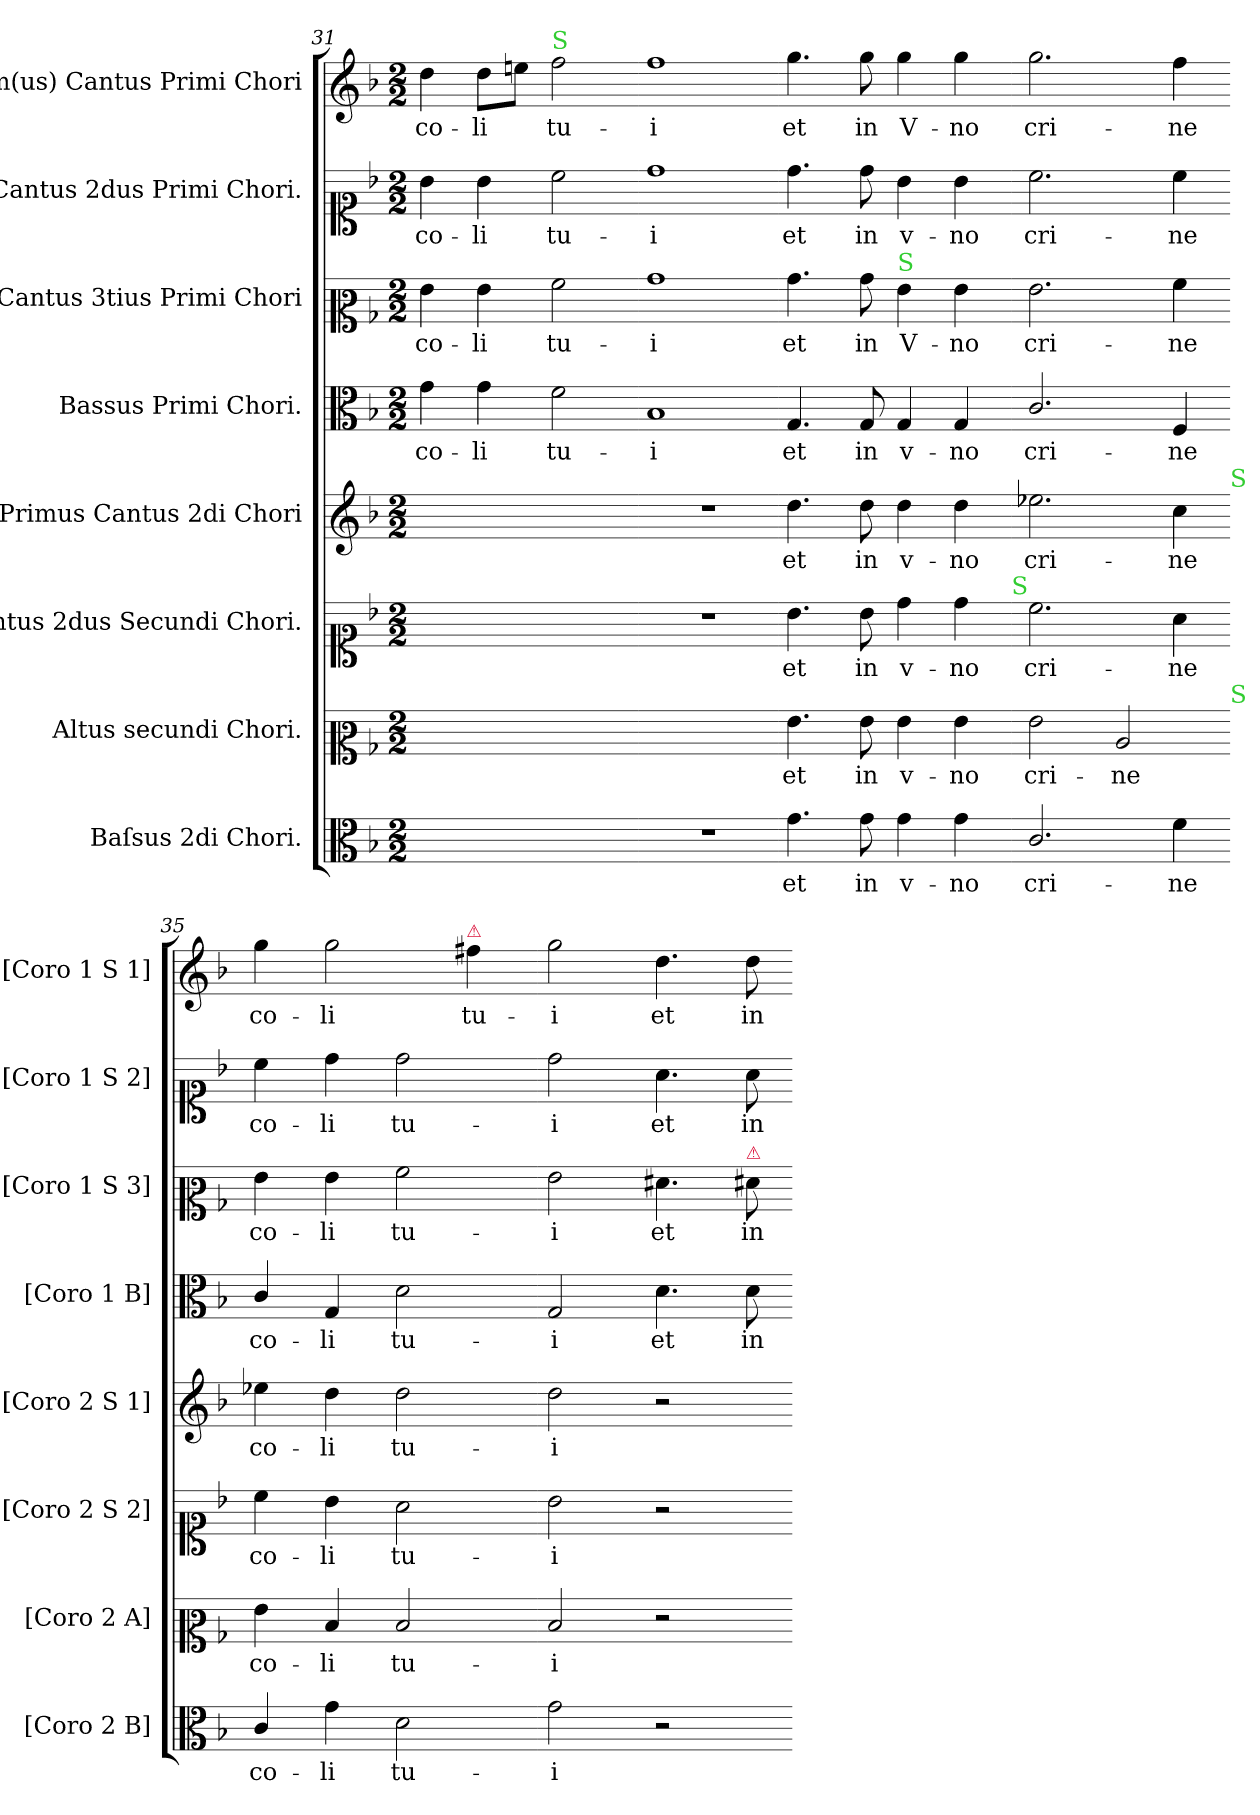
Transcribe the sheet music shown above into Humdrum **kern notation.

**kern	**text	**kern	**text	**kern	**text	**kern	**text	**kern	**text	**kern	**text	**kern	**text	**kern	**text
*part8	*part8	*part7	*part7	*part6	*part6	*part5	*part5	*part4	*part4	*part3	*part3	*part2	*part2	*part1	*part1
*staff8	*staff8	*staff7	*staff7	*staff6	*staff6	*staff5	*staff5	*staff4	*staff4	*staff3	*staff3	*staff2	*staff2	*staff1	*staff1
*I"Baſsus 2di Chori.	*	*I"Altus secundi Chori.	*	*I"Cantus 2dus Secundi Chori.	*	*I"Primus Cantus 2di Chori	*	*I"Bassus Primi Chori.	*	*I"Cantus 3tius Primi Chori	*	*I"Cantus 2dus Primi Chori.	*	*I"Im(us) Cantus Primi Chori	*
*I'[Coro 2 B]	*	*I'[Coro 2 A]	*	*I'[Coro 2 S 2]	*	*I'[Coro 2 S 1]	*	*I'[Coro 1 B]	*	*I'[Coro 1 S 3]	*	*I'[Coro 1 S 2]	*	*I'[Coro 1 S 1]	*
*clefC3	*	*clefC2	*	*clefC1	*	*clefG2	*	*clefC3	*	*clefC2	*	*clefC1	*	*clefG2	*
*k[b-]	*	*k[b-]	*	*k[b-]	*	*k[b-]	*	*k[b-]	*	*k[b-]	*	*k[b-]	*	*k[b-]	*
*M2/2	*	*M2/2	*	*M2/2	*	*M2/2	*	*M2/2	*	*M2/2	*	*M2/2	*	*M2/2	*
=31	=31	=31	=31	=31	=31	=31	=31	=31	=31	=31	=31	=31	=31	=31	=31
1ryy	.	1ryy	.	1ryy	.	1ryy	.	4g\	co-	4g\	co-	4b-\	co-	4dd\	co-
.	.	.	.	.	.	.	.	4g\	-li	4g\	-li	4b-\	-li	8dd\L	-li
.	.	.	.	.	.	.	.	.	.	.	.	.	.	8een\J	.
!	!	!	!	!	!	!	!	!	!	!	!	!	!	!LO:TX:a:color=limegreen:t=S	!
.	.	.	.	.	.	.	.	2f\	tu-	2a\	tu-	2cc\	tu-	2ff\	tu-
=32-	=32-	=32-	=32-	=32-	=32-	=32-	=32-	=32-	=32-	=32-	=32-	=32-	=32-	=32-	=32-
1r	.	1ryy	.	1r	.	1r	.	1B-	-i	1b-	-i	1dd	-i	1ff	-i
=33-	=33-	=33-	=33-	=33-	=33-	=33-	=33-	=33-	=33-	=33-	=33-	=33-	=33-	=33-	=33-
4.g\	et	4.g\	et	4.b-\	et	4.dd\	et	4.G/	et	4.b-\	et	4.dd\	et	4.gg\	et
8g\	in	8g\	in	8b-\	in	8dd\	in	8G/	in	8b-\	in	8dd\	in	8gg\	in
!	!	!	!	!	!	!	!	!	!	!LO:TX:a:color=limegreen:t=S	!	!	!	!	!
4g\	v-	4g\	v-	4dd\	v-	4dd\	v-	4G/	v-	4g\	V-	4b-\	v-	4gg\	V-
4g\	-no	4g\	-no	4dd\	-no	4dd\	-no	4G/	-no	4g\	-no	4b-\	-no	4gg\	-no
!	!	!	!	!LO:TX:a:color=limegreen:t=S	!	!	!	!	!	!	!	!	!	!	!
=34-	=34-	=34-	=34-	=34-	=34-	=34-	=34-	=34-	=34-	=34-	=34-	=34-	=34-	=34-	=34-
2.c/	cri-	2g\	cri-	2.cc\	cri-	2.ee-X\	cri-	2.c/	cri-	2.g\	cri-	2.cc\	cri-	2.gg\	cri-
.	.	2c/	-ne	.	.	.	.	.	.	.	.	.	.	.	.
4f\	-ne	.	.	4a\	-ne	4cc\	-ne	4F/	-ne	4a\	-ne	4cc\	-ne	4ff\	-ne
!	!	!	!	!	!	!LO:TX:a:color=limegreen:t=S	!	!	!	!	!	!	!	!	!
!	!	!LO:TX:a:color=limegreen:t=S	!	!	!	!	!	!	!	!	!	!	!	!	!
=35-	=35-	=35-	=35-	=35-	=35-	=35-	=35-	=35-	=35-	=35-	=35-	=35-	=35-	=35-	=35-
4c/	co-	4g\	co-	4cc\	co-	4ee-X\	co-	4c/	co-	4g\	co-	4cc\	co-	4gg\	co-
4g\	-li	4d/	-li	4b-\	-li	4dd\	-li	4G/	-li	4g\	-li	4dd\	-li	2gg\	-li
2d\	tu-	2d/	tu-	2a\	tu-	2dd\	tu-	2d\	tu-	2a\	tu-	2dd\	tu-	.	.
!	!	!	!	!	!	!	!	!	!	!	!	!	!	!LO:TX:a:color=crimson:t=⚠	!
.	.	.	.	.	.	.	.	.	.	.	.	.	.	4ff#X\	tu-
=36-	=36-	=36-	=36-	=36-	=36-	=36-	=36-	=36-	=36-	=36-	=36-	=36-	=36-	=36-	=36-
2g\	-i	2d/	-i	2b-\	-i	2dd\	-i	2G/	-i	2g\	-i	2dd\	-i	2gg\	-i
2r	.	2r	.	2r	.	2r	.	4.d\	et	4.f#\	et	4.a\	et	4.dd\	et
!	!	!	!	!	!	!	!	!	!	!LO:TX:a:color=crimson:t=⚠	!	!	!	!	!
.	.	.	.	.	.	.	.	8d\	in	8f#X\	in	8a\	in	8dd\	in
=-	=-	=-	=-	=-	=-	=-	=-	=-	=-	=-	=-	=-	=-	=-	=-
*-	*-	*-	*-	*-	*-	*-	*-	*-	*-	*-	*-	*-	*-	*-	*-
